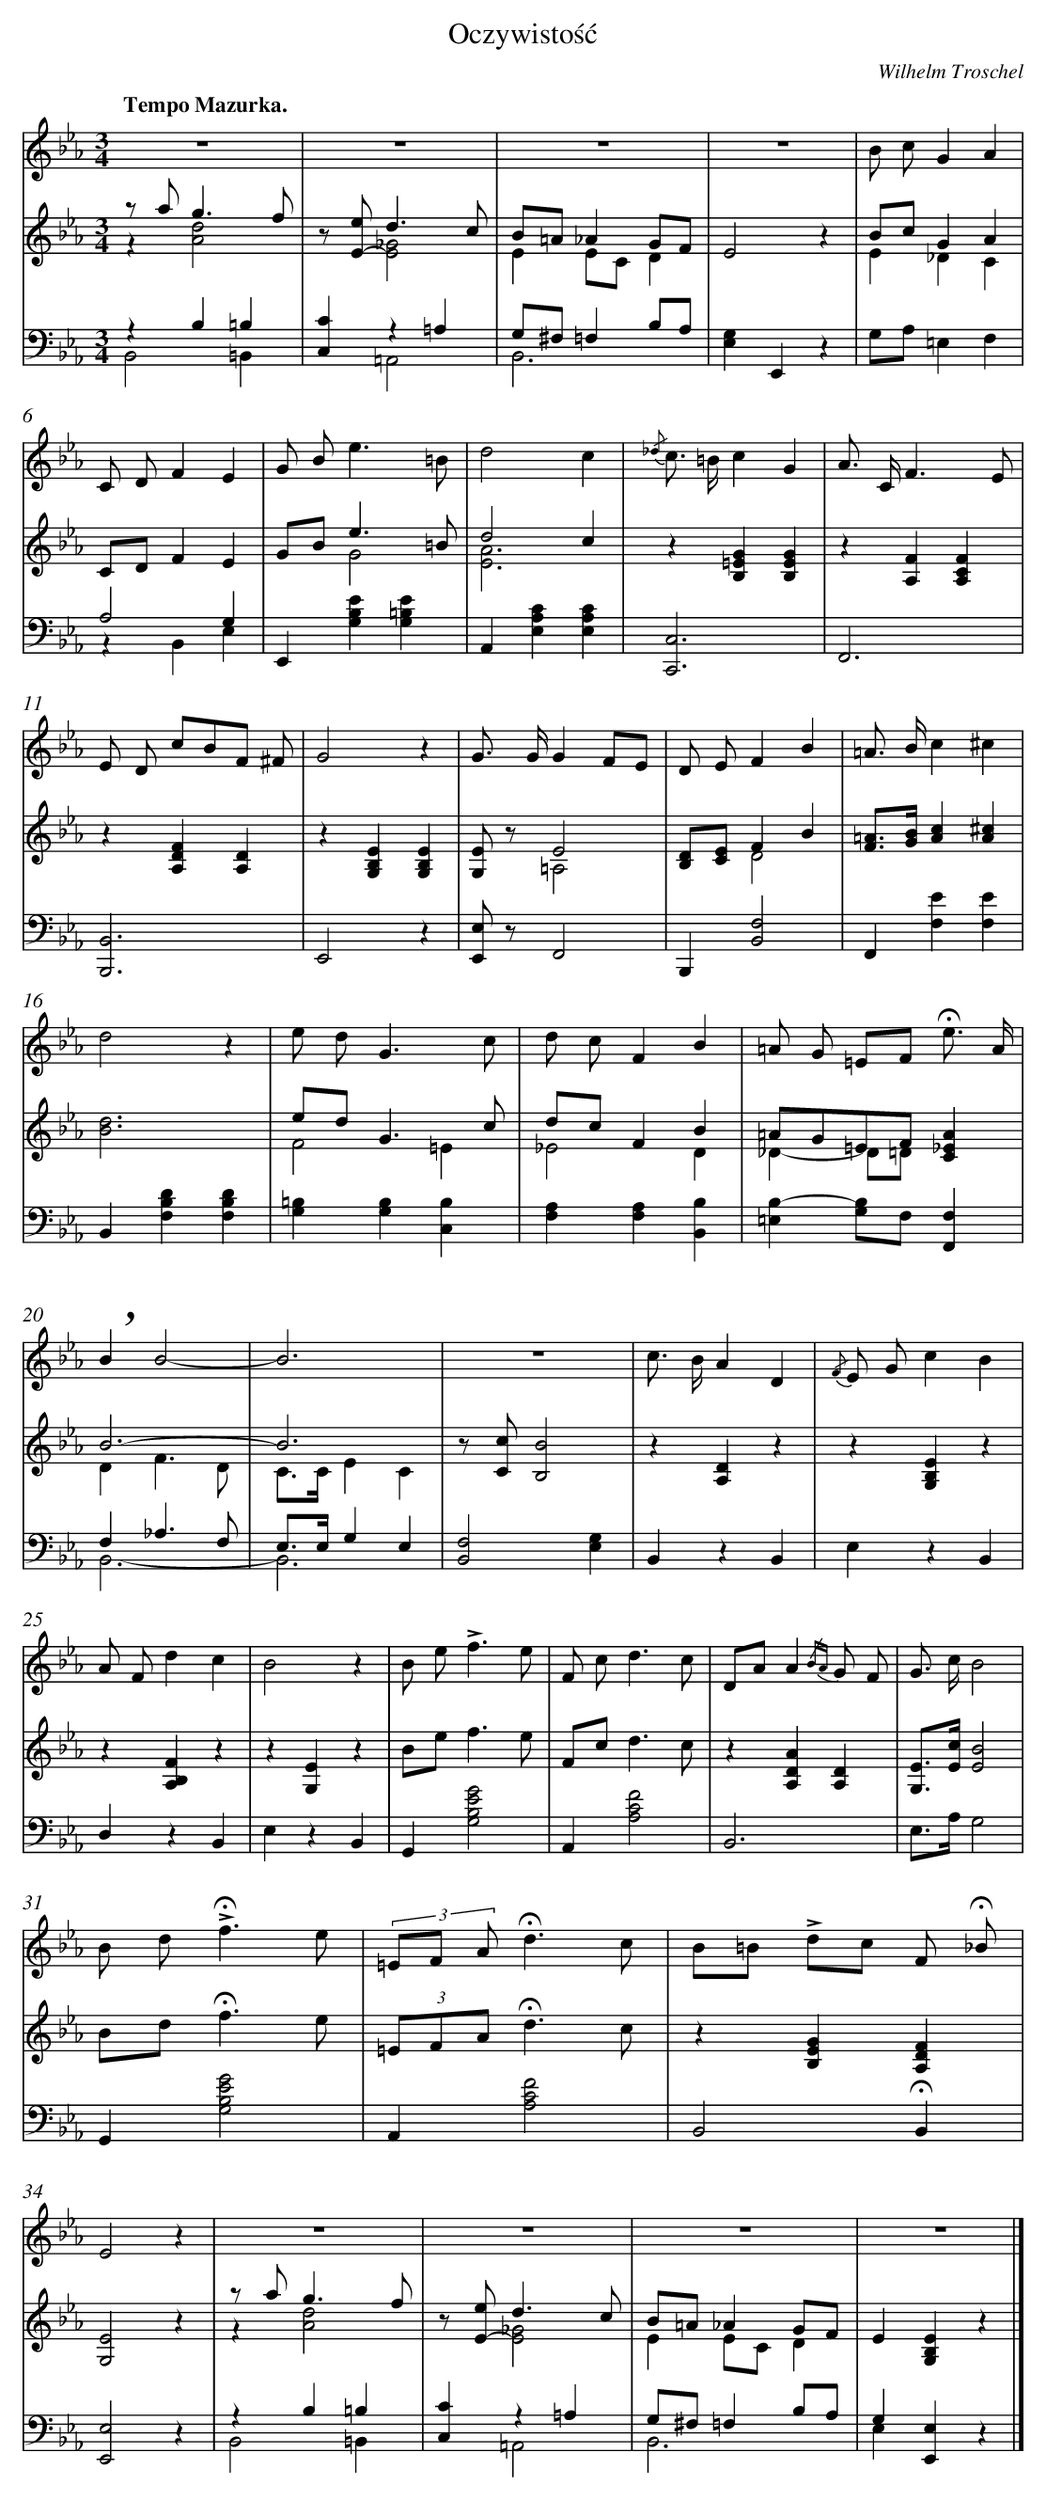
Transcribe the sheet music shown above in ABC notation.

X:1
T: Oczywistość
C: Wilhelm Troschel
L: 1/4
M: 3/4
Q: "Tempo Mazurka."
V: 1 clef=treble
V: 2 clef=treble
V: 3 clef=bass
K: Eb
[V:1] z3 |
[V:2] z/ a<gf/ & z[d2A2] |
[V:3] zB,=B, & B,,2=B,, |
[V:1] z3 |
[V:2] z/ [eE-]<dc/ & x[_G2E2] |
[V:3] [CC,]z=A, & x=A,,2 |
[V:1] z3 |
[V:2] B/=A/_AG/F/ & EE/C/D |
[V:3] G,/^F,/=F,B,/A,/ & B,,3 |
[V:1] z3 |
[V:2] E2z |
[V:3] [G,E,]E,,z |
[V:1] B/ c/GA |
[V:2] B/c/GA & E_DC |
[V:3] G,/A,/=E,F, |
[V:1] C/ D/FE |
[V:2] C/D/FE |
[V:3] A,2G, & zB,,E, |
[V:1] G/ B<e=B/ |
[V:2] G/B<e=B/ & xG2 |
[V:3] E,,[EB,G,][E=B,G,] |
[V:1] d2c |
[V:2] d2c & [A3E3] |
[V:3] A,,[CA,E,][CA,E,] |
[V:1] {/_d} c/> =B/cG |
[V:2] z[G=EB,][GEB,] |
[V:3] [C,3C,,3] |
[V:1] A/> C/F3/E/ |
[V:2] z[FA,][FCA,] |
[V:3] F,,3 |
[V:1] E/ D/ c/B/F/ ^F/ |
[V:2] z[FDA,][DA,] |
[V:3] [B,,3B,,,3] |
[V:1] G2z |
[V:2] z[EB,G,][EB,G,] |
[V:3] E,,2z |
[V:1] G/> G/GF/E/ |
[V:2] [E/G,/] z/E2 & x=A,2 |
[V:3] [E,/E,,/] z/F,,2 |
[V:1] D/ E/FB |
[V:2] [D/B,/][E/C/]FB & xD2 |
[V:3] B,,,[F,2B,,2] |
[V:1] =A/> B/c^c |
[V:2] [=A/F/]>[B/G/][cA][^cA] |
[V:3] F,,[EF,][EF,] |
[V:1] d2z |
[V:2] [d3B3] |
[V:3] B,,[DB,F,][DB,F,] |
[V:1] e/ d<Gc/ |
[V:2] e/d<Gc/ & F2=E |
[V:3] [=B,G,][B,G,][B,C,] |
[V:1] d/ c/FB |
[V:2] d/c/FB & _E2D |
[V:3] [A,F,][A,F,][B,B,,] |
[V:1] =A/ G/ =E/F/ !fermata!e3// A// |
[V:2] =A/G/=E/F/[A_EC] & _D-D/=D/x |
[V:3] [B,-=E,][B,/G,/]F,/[F,F,,] |
[V:1] !breath!BB2- |
[V:2] B3- & DF3/D/ |
[V:3] F,_A,3/F,/ & B,,3- |
[V:1] B3 |
[V:2] B3 & C/>C/EC |
[V:3] E,/>E,/G,E, & B,,3 |
[V:1] z3 |
[V:2] z/ [c/C/][B2B,2] |
[V:3] [F,2B,,2][G,E,] |
[V:1] c/> B/AD |
[V:2] z[DA,]z |
[V:3] B,,zB,, |
[V:1] {/F} E/ G/cB |
[V:2] z[EB,G,]z |
[V:3] E,zB,, |
[V:1] A/ F/dc |
[V:2] z[FB,A,]z |
[V:3] D,zB,, |
[V:1] B2z |
[V:2] z[EG,]z |
[V:3] E,zB,, |
[V:1] B/ e<!accent!fe/ |
[V:2] B/e<fe/ |
[V:3] G,,[G2E2B,2G,2] |
[V:1] F/ c<dc/ |
[V:2] F/c<dc/ |
[V:3] A,,[F2C2A,2] |
[V:1] D/A/A{/BA} G/ F/ |
[V:2] z[ADA,][DA,] |
[V:3] B,,3 |
[V:1] G/> c/B2 |
[V:2] [E/G,/]>[c/E/][B2E2] |
[V:3] E,/>A,/G,2 |
[V:1] B/ d<!accent!!fermata!fe/ |
[V:2] B/d<!fermata!fe/ |
[V:3] G,,[G2E2B,2G,2] |
[V:1] (3=E/F/ A/!fermata!d3/c/ |
[V:2] (3=E/F/A/!fermata!d3/c/ |
[V:3] A,,[F2C2A,2] |
[V:1] B/=B/ !accent!d/c/ F/ !fermata!_B/ |
[V:2] z[GEB,][FDA,] |
[V:3] B,,2!fermata!B,, |
[V:1] E2z |
[V:2] [E2G,2]z |
[V:3] [E,2E,,2]z |
[V:1] z3 |
[V:2] z/ a<gf/ & z[d2A2] |
[V:3] zB,=B, & B,,2=B,, |
[V:1] z3 |
[V:2] z/ [eE-]<dc/ & x[_G2E2] |
[V:3] [CC,]z=A, & x=A,,2 |
[V:1] z3 |
[V:2] B/=A/_AG/F/ & EE/C/D |
[V:3] G,/^F,/=F,B,/A,/ & B,,3 |
[V:1] z3 |]
[V:2] E[EB,G,]z |]
[V:3] G,[E,E,,]z & E,x2 |]
